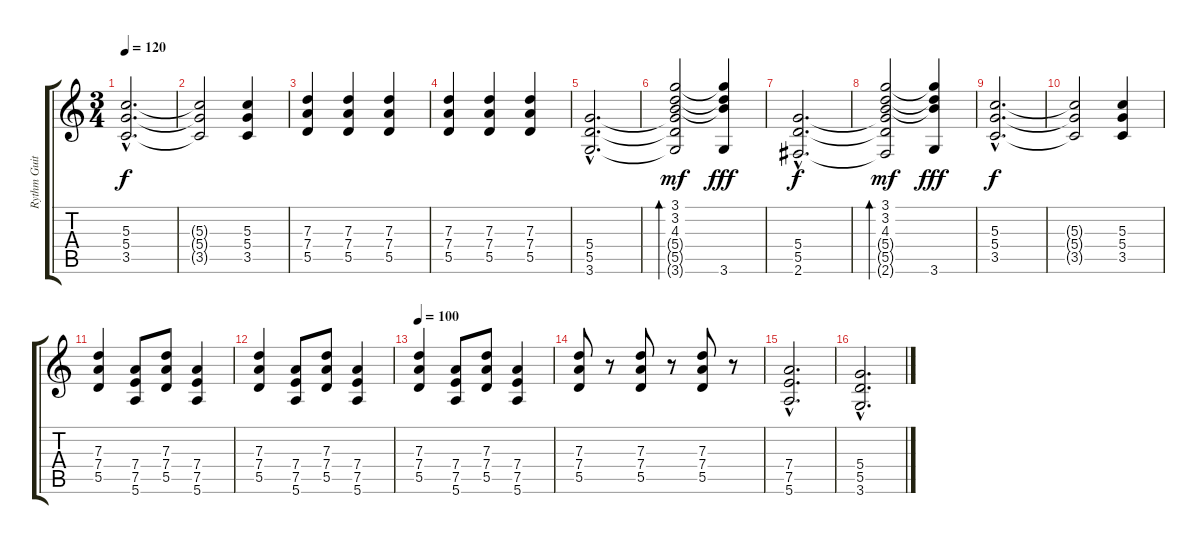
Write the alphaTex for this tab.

\track ("Rythm Guitar" "Rythm Guit") {instrument distortionguitar}
\staff {score tabs}
\tuning (E4 B3 G3 D3 A2 E2) {hide}
\ts (3 4)
\tempo 120
\clef g2
\ks c
(5.3{hac} 5.4{hac} 3.5{hac}).2{d dy f} |
(5.3{t} 5.4{t} 3.5{t}).2 (5.3 5.4 3.5).4 |
(7.3 7.4 5.5).4 (7.3 7.4 5.5).4 (7.3 7.4 5.5).4 |
(7.3 7.4 5.5).4 (7.3 7.4 5.5).4 (7.3 7.4 5.5).4 |
(5.4{hac} 5.5{hac} 3.6{hac}).2{d} |
(3.1 3.2 4.3 5.4{t} 5.5{t} 3.6{t}).2{bd 240 dy mf} (3.1{t} 3.2{t} 4.3{t} 3.6).4{dy fff} |
(5.4{hac} 5.5{hac} 2.6{hac}).2{d dy f} |
(3.1 3.2 4.3 5.4{t} 5.5{t} 2.6{t}).2{bd 240 dy mf} (3.1{t} 3.2{t} 4.3{t} 3.6).4{dy fff} |
(5.3{hac} 5.4{hac} 3.5{hac}).2{d dy f} |
(5.3{t} 5.4{t} 3.5{t}).2 (5.3 5.4 3.5).4 |
(7.3 7.4 5.5).4 (7.4 7.5 5.6).8 (7.3 7.4 5.5).8 (7.4 7.5 5.6).4 |
(7.3 7.4 5.5).4 (7.4 7.5 5.6).8 (7.3 7.4 5.5).8 (7.4 7.5 5.6).4 |
\tempo 100
(7.3 7.4 5.5).4 (7.4 7.5 5.6).8 (7.3 7.4 5.5).8 (7.4 7.5 5.6).4 |
(7.3 7.4 5.5).8 r.8 (7.3 7.4 5.5).8 r.8 (7.3 7.4 5.5).8 r.8 |
(7.4{hac} 7.5{hac} 5.6{hac}).2{d} |
(5.4{hac} 5.5{hac} 3.6{hac}).2{d}
